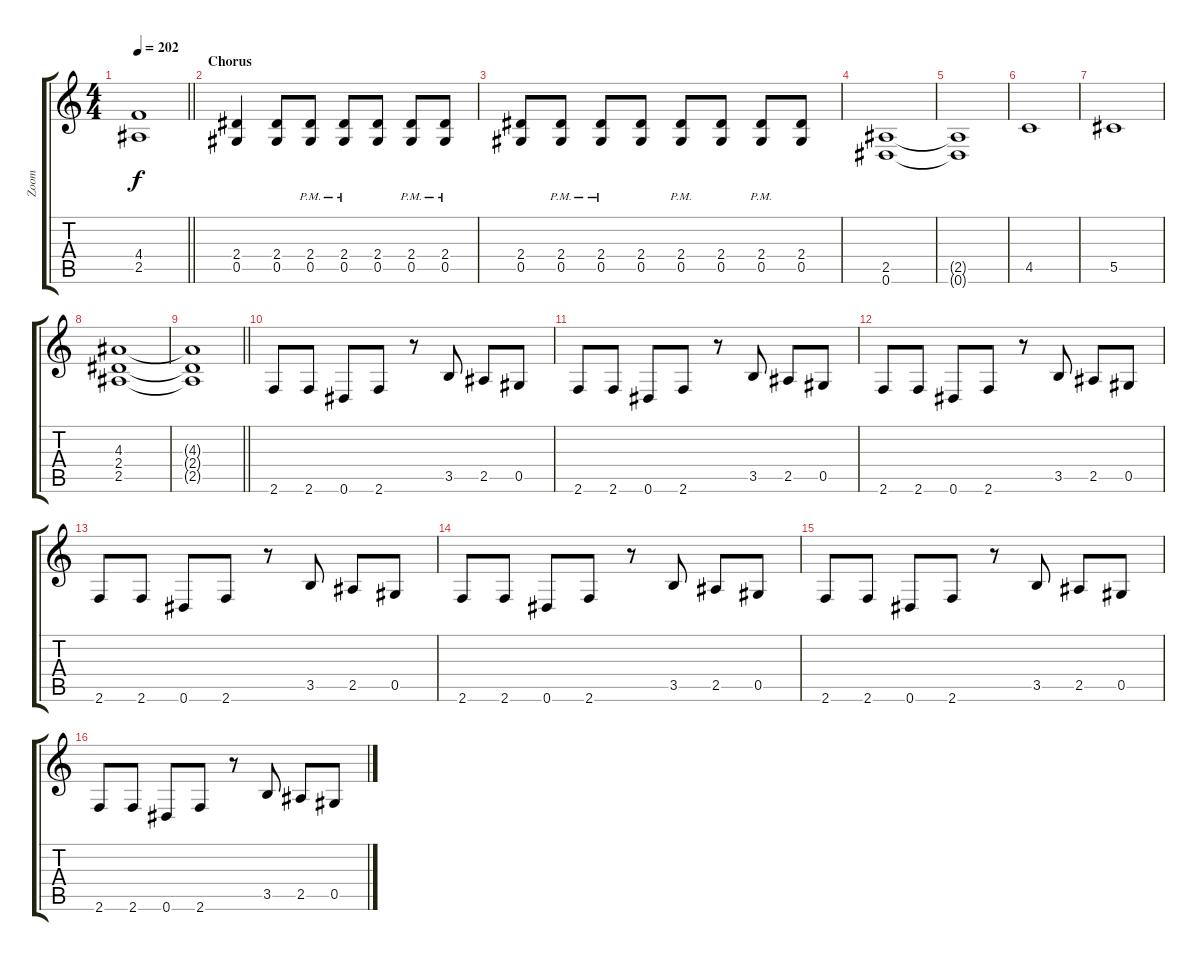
\track ("Zoom" "Zoom") {instrument overdrivenguitar}
\staff {score tabs}
\tuning (Eb4 Bb3 Gb3 Db3 Ab2 Eb2) {hide}
\ts (4 4)
\tempo 202
\clef g2
\barLineRight lightlight
\ks c
(4.4{t} 2.5{t}).1{dy f} |
\section ("" "Chorus")
(2.4 0.5).4 (2.4 0.5).8 (2.4{pm} 0.5{pm}).8 (2.4{pm} 0.5{pm}).8 (2.4 0.5).8 (2.4{pm} 0.5{pm}).8 (2.4{pm} 0.5{pm}).8 |
(2.4 0.5).8 (2.4{pm} 0.5{pm}).8 (2.4{pm} 0.5{pm}).8 (2.4 0.5).8 (2.4{pm} 0.5{pm}).8 (2.4 0.5).8 (2.4{pm} 0.5{pm}).8 (2.4 0.5).8 |
(2.5 0.6).1 |
(2.5{t} 0.6{t}).1 |
4.5.1 |
5.5.1 |
(4.3 2.4 2.5).1 |
\barLineRight lightlight
(4.3{t} 2.4{t} 2.5{t}).1 |
2.6.8 2.6.8 0.6.8 2.6.8 r.8 3.5.8 2.5.8 0.5.8 |
2.6.8 2.6.8 0.6.8 2.6.8 r.8 3.5.8 2.5.8 0.5.8 |
2.6.8 2.6.8 0.6.8 2.6.8 r.8 3.5.8 2.5.8 0.5.8 |
2.6.8 2.6.8 0.6.8 2.6.8 r.8 3.5.8 2.5.8 0.5.8 |
2.6.8 2.6.8 0.6.8 2.6.8 r.8 3.5.8 2.5.8 0.5.8 |
2.6.8 2.6.8 0.6.8 2.6.8 r.8 3.5.8 2.5.8 0.5.8 |
2.6.8 2.6.8 0.6.8 2.6.8 r.8 3.5.8 2.5.8 0.5.8
